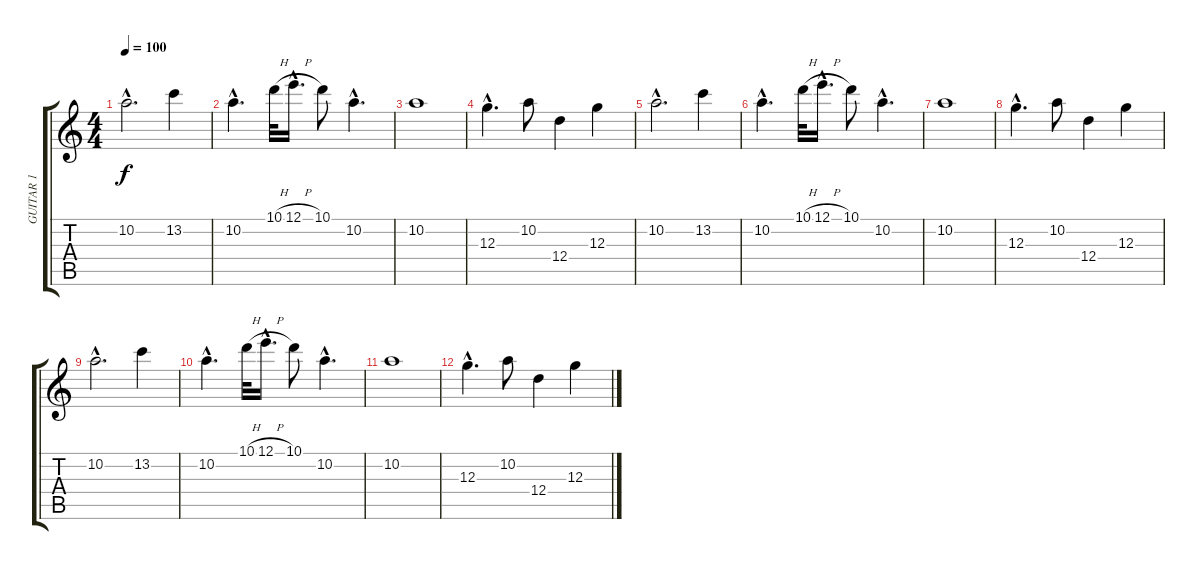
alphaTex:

\track ("GUITAR 1" "GUITAR 1") {instrument electricguitarclean}
\staff {score tabs}
\tuning (E4 B3 G3 D3 A2 E2) {hide}
\ts (4 4)
\tempo 100
\clef g2
\ks c
10.2{hac}.2{d dy f} 13.2.4 |
10.2{hac}.4{d} 10.1{h}.32 12.1{h hac}.16{d} 10.1.8 10.2{hac}.4{d} |
10.2.1 |
12.3{hac}.4{d} 10.2.8 12.4.4 12.3.4 |
10.2{hac}.2{d} 13.2.4 |
10.2{hac}.4{d} 10.1{h}.32 12.1{h hac}.16{d} 10.1.8 10.2{hac}.4{d} |
10.2.1 |
12.3{hac}.4{d} 10.2.8 12.4.4 12.3.4 |
10.2{hac}.2{d} 13.2.4 |
10.2{hac}.4{d} 10.1{h}.32 12.1{h hac}.16{d} 10.1.8 10.2{hac}.4{d} |
10.2.1 |
12.3{hac}.4{d} 10.2.8 12.4.4 12.3.4
